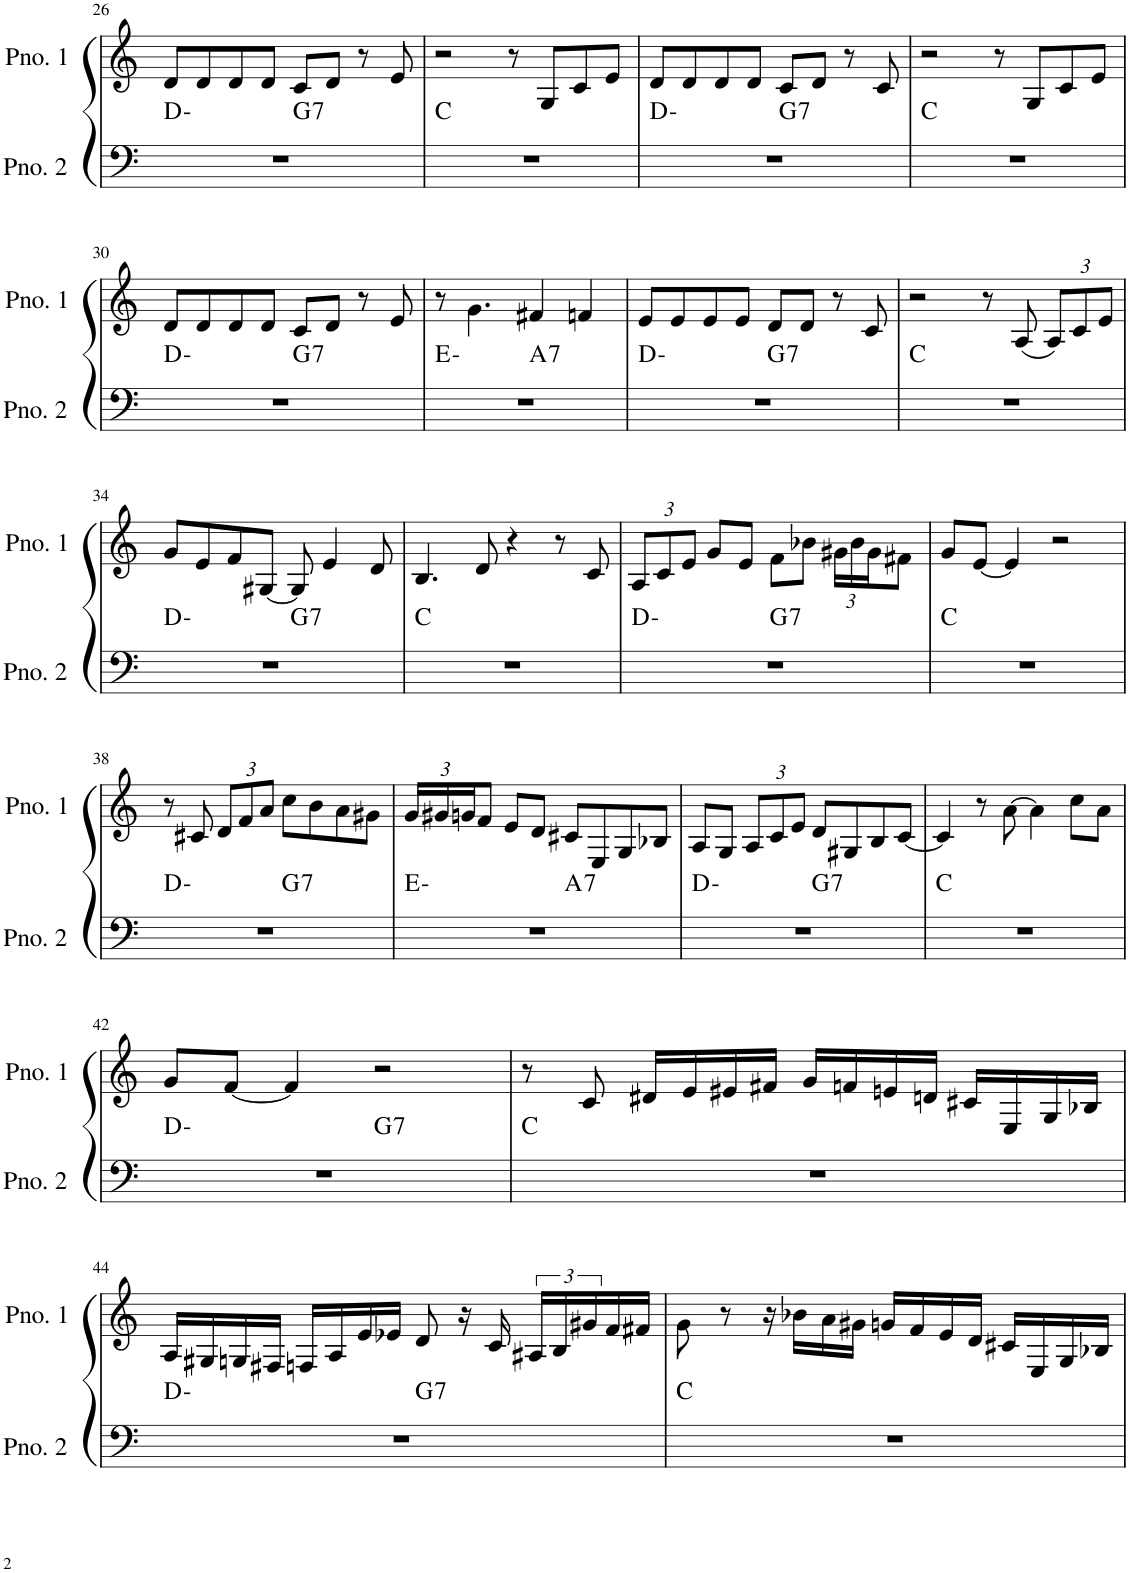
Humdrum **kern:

**kern	**harte	**kern
*part2	*part2	*part1
*staff2	*	*staff1
*I"ピアノ 2	*	*I"ピアノ 1
!!LO:PB:g=z
*clefF4	*	*clefG2
*k[]	*	*k[]
*M4/4	*	*M4/4
=26	=26	=26
*^	*	*
1r	2ryy	D:min	8d/L
.	.	.	8d/
.	.	.	8d/
.	.	.	8d/J
!	!	!LO:H:kt=7	!
.	2ryy	G:7	8c/L
.	.	.	8d/J
.	.	.	8r
.	.	.	8e/
*v	*v	*	*
=27	=27	=27
1r	C:maj	2r
.	.	8r
.	.	8G/L
.	.	8c/
.	.	8e/J
=28	=28	=28
*^	*	*
1r	2ryy	D:min	8d/L
.	.	.	8d/
.	.	.	8d/
.	.	.	8d/J
!	!	!LO:H:kt=7	!
.	2ryy	G:7	8c/L
.	.	.	8d/J
.	.	.	8r
.	.	.	8c/
*v	*v	*	*
=29	=29	=29
1r	C:maj	2r
.	.	8r
.	.	8G/L
.	.	8c/
.	.	8e/J
!!LO:LB:g=z
=30	=30	=30
*^	*	*
1r	2ryy	D:min	8d/L
.	.	.	8d/
.	.	.	8d/
.	.	.	8d/J
!	!	!LO:H:kt=7	!
.	2ryy	G:7	8c/L
.	.	.	8d/J
.	.	.	8r
.	.	.	8e/
=31	=31	=31	=31
1r	2ryy	E:min	8r
.	.	.	4.g\
!	!	!LO:H:kt=7	!
.	2ryy	A:7	4f#X/
.	.	.	4fn/
=32	=32	=32	=32
1r	2ryy	D:min	8e/L
.	.	.	8e/
.	.	.	8e/
.	.	.	8e/J
!	!	!LO:H:kt=7	!
.	2ryy	G:7	8d/L
.	.	.	8d/J
.	.	.	8r
.	.	.	8c/
*v	*v	*	*
=33	=33	=33
1r	C:maj	2r
.	.	8r
.	.	(8A/
*	*	*Xbrackettup
.	.	12A/L)
.	.	12c/
.	.	12e/J
!!LO:LB:g=z
=34	=34	=34
*^	*	*
1r	2ryy	D:min	8g/L
.	.	.	8e/
.	.	.	8f/
.	.	.	[8G#X/J
!	!	!LO:H:kt=7	!
.	2ryy	G:7	8G#/]
.	.	.	4e/
.	.	.	8d/
*v	*v	*	*
=35	=35	=35
1r	C:maj	4.B/
.	.	8d/
.	.	4r
.	.	8r
.	.	8c/
=36	=36	=36
*^	*	*
1r	2ryy	D:min	12A/L
.	.	.	12c/
.	.	.	12e/J
.	.	.	8g/L
.	.	.	8e/J
!	!	!LO:H:kt=7	!
.	2ryy	G:7	8f\L
.	.	.	8b-X\J
.	.	.	24g#X\LL
.	.	.	24b-\
.	.	.	24g#\J
.	.	.	8f#X\J
*v	*v	*	*
=37	=37	=37
1r	C:maj	8g/L
.	.	[8e/J
.	.	4e/]
.	.	2r
!!LO:LB:g=z
=38	=38	=38
*^	*	*
1r	2ryy	D:min	8r
.	.	.	8c#X/
.	.	.	12d/L
.	.	.	12f/
.	.	.	12a/J
!	!	!LO:H:kt=7	!
.	2ryy	G:7	8cc\L
.	.	.	8b\
.	.	.	8a\
.	.	.	8g#X\J
=39	=39	=39	=39
1r	2ryy	E:min	24g/LL
.	.	.	24g#X/
.	.	.	24gn/J
.	.	.	8f/J
.	.	.	8e/L
.	.	.	8d/J
!	!	!LO:H:kt=7	!
.	2ryy	A:7	8c#X/L
.	.	.	8E/
.	.	.	8G/
.	.	.	8B-X/J
=40	=40	=40	=40
1r	2ryy	D:min	8A/L
.	.	.	8G/J
.	.	.	12A/L
.	.	.	12c/
.	.	.	12e/J
!	!	!LO:H:kt=7	!
.	2ryy	G:7	8d/L
.	.	.	8G#X/
.	.	.	8B/
.	.	.	[8c/J
*v	*v	*	*
=41	=41	=41
1r	C:maj	4c/]
.	.	8r
.	.	[8a\
.	.	4a\]
.	.	8cc\L
.	.	8a\J
!!LO:LB:g=z
=42	=42	=42
*^	*	*
1r	2ryy	D:min	8g/L
.	.	.	[8f/J
.	.	.	4f/]
!	!	!LO:H:kt=7	!
.	2ryy	G:7	2r
*v	*v	*	*
=43	=43	=43
1r	C:maj	8r
.	.	8c/
.	.	16d#X/LL
.	.	16e/
.	.	16e#X/
.	.	16f#X/JJ
.	.	16g/LL
.	.	16fn/
.	.	16en/
.	.	16dn/JJ
.	.	16c#X/LL
.	.	16E/
.	.	16G/
.	.	16B-X/JJ
!!LO:LB:g=z
=44	=44	=44
*^	*	*
1r	2ryy	D:min	16A/LL
.	.	.	16G#X/
.	.	.	16Gn/
.	.	.	16F#X/JJ
.	.	.	16Fn/LL
.	.	.	16A/
.	.	.	16e/
.	.	.	16e-X/JJ
!	!	!LO:H:kt=7	!
.	2ryy	G:7	8d/
.	.	.	16r
.	.	.	16c/
*	*	*	*brackettup
.	.	.	24A#X/LL
.	.	.	24B/
.	.	.	24g#X/
.	.	.	16f/
.	.	.	16f#X/JJ
*v	*v	*	*
=45	=45	=45
1r	C:maj	8g\
.	.	8r
.	.	16r
.	.	16b-X\LL
.	.	16a\
.	.	16g#X\JJ
.	.	16gn/LL
.	.	16f/
.	.	16e/
.	.	16d/JJ
.	.	16c#X/LL
.	.	16E/
.	.	16G/
.	.	16B-X/JJ
=	=	=
*-	*-	*-
